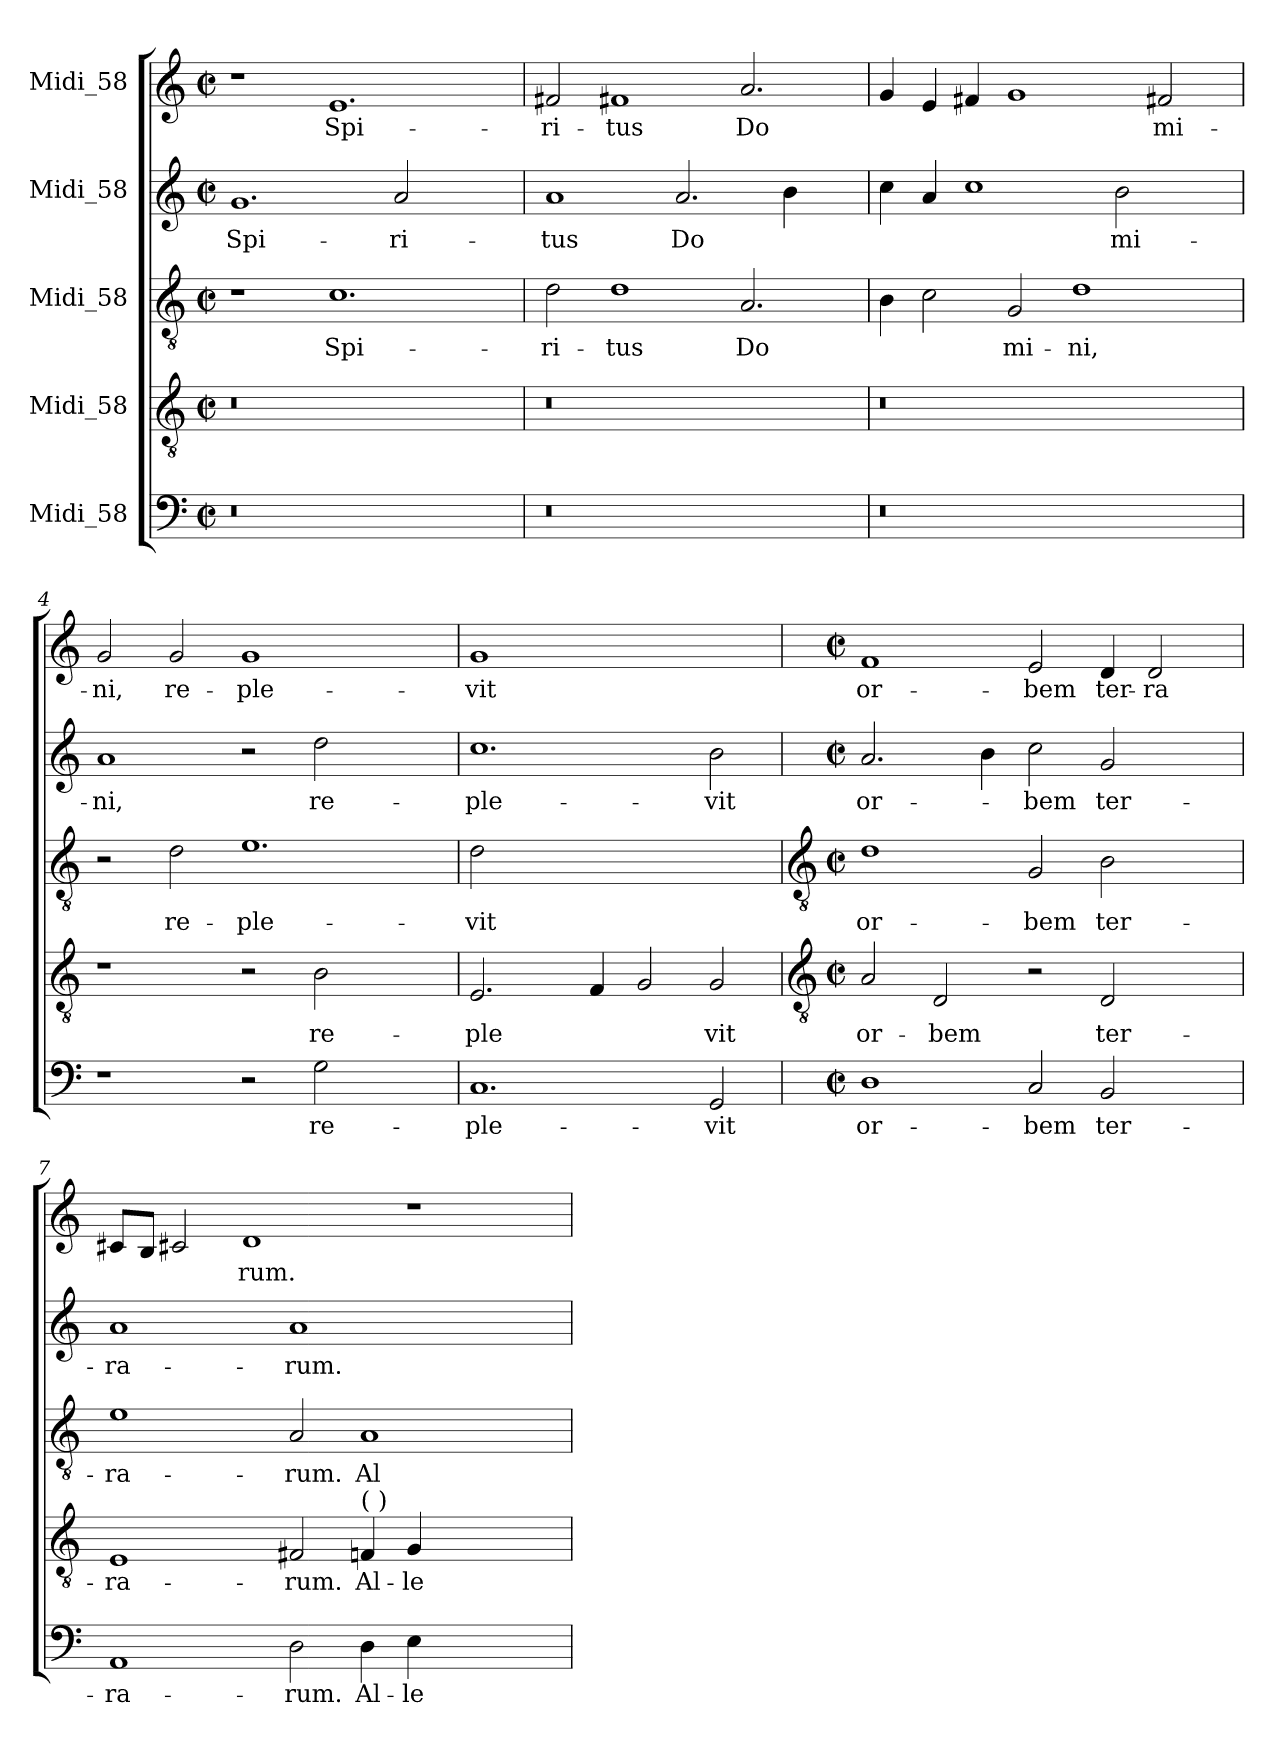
**kern	**text	**kern	**text	**kern	**text	**kern	**text	**kern	**text
*part5	*part5	*part4	*part4	*part3	*part3	*part2	*part2	*part1	*part1
*staff5	*staff5	*staff4	*staff4	*staff3	*staff3	*staff2	*staff2	*staff1	*staff1
*I"Midi_58	*	*I"Midi_58	*	*I"Midi_58	*	*I"Midi_58	*	*I"Midi_58	*
*clefF4	*	*clefGv2	*	*clefGv2	*	*clefG2	*	*clefG2	*
*k[]	*	*k[]	*	*k[]	*	*k[]	*	*k[]	*
*C:	*	*C:	*	*C:	*	*C:	*	*C:	*
*M4/2	*	*M4/2	*	*M4/2	*	*M4/2	*	*M4/2	*
*met(c|)	*	*met(c|)	*	*met(c|)	*	*met(c|)	*	*met(c|)	*
=1	=1	=1	=1	=1	=1	=1	=1	=1	=1
!	!	!	!	!	!	!	!LO:LY:b	!	!
0r	.	0r	.	1r	.	1.g	Spi-	1r	.
!	!	!	!	!	!LO:LY:b	!	!	!	!LO:LY:b
.	.	.	.	1.c	Spi-	.	.	1.e	Spi-
!	!	!	!	!	!	!	!LO:LY:b	!	!
.	.	.	.	.	.	2a	-ri-	.	.
2ryy	.	2ryy	.	.	.	2ryy	.	.	.
=2	=2	=2	=2	=2	=2	=2	=2	=2	=2
!	!	!	!	!	!LO:LY:b	!	!LO:LY:b	!	!LO:LY:b
0r	.	0r	.	2d	-ri-	1a	-tus	2f#X	-ri-
!	!	!	!	!	!LO:LY:b	!	!	!	!LO:LY:b
.	.	.	.	1d	-tus	.	.	1f#X	-tus
!	!	!	!	!	!	!	!LO:LY:b	!	!
.	.	.	.	.	.	2.a	Do	.	.
!	!	!	!	!	!LO:LY:b	!	!	!	!LO:LY:b
.	.	.	.	2.A	Do	.	.	2.a	Do
.	.	.	.	.	.	4b	.	.	.
4ryy	.	4ryy	.	.	.	4ryy	.	.	.
=3	=3	=3	=3	=3	=3	=3	=3	=3	=3
0r	.	0r	.	4B	.	4cc	.	4g	.
.	.	.	.	2c	.	4a	.	4e	.
.	.	.	.	.	.	1cc	.	4f#X	.
!	!	!	!	!	!LO:LY:b	!	!	!	!
.	.	.	.	2G	mi-	.	.	1g	.
!	!	!	!	!	!LO:LY:b	!	!	!	!
.	.	.	.	1d	-ni,	.	.	.	.
!	!	!	!	!	!	!	!LO:LY:b	!	!
.	.	.	.	.	.	2b	mi-	.	.
!	!	!	!	!	!	!	!	!	!LO:LY:b
.	.	.	.	.	.	.	.	2f#X	mi-
4ryy	.	4ryy	.	.	.	4ryy	.	.	.
=4	=4	=4	=4	=4	=4	=4	=4	=4	=4
!	!	!	!	!	!	!	!LO:LY:b	!	!LO:LY:b
1r	.	1r	.	2r	.	1a	-ni,	2g	-ni,
!	!	!	!	!	!LO:LY:b	!	!	!	!LO:LY:b
.	.	.	.	2d	re-	.	.	2g	re-
!	!	!	!	!	!LO:LY:b	!	!	!	!LO:LY:b
2r	.	2r	.	1.e	-ple-	2r	.	1g	-ple-
!	!LO:LY:b	!	!LO:LY:b	!	!	!	!LO:LY:b	!	!
2G	re-	2B	re-	.	.	2dd	re-	.	.
2ryy	.	2ryy	.	.	.	2ryy	.	2ryy	.
=5	=5	=5	=5	=5	=5	=5	=5	=5	=5
!	!LO:LY:b	!	!LO:LY:b	!	!LO:LY:b	!	!LO:LY:b	!	!LO:LY:b
1.C	-ple-	2.E	-ple	2d	-vit	1.cc	-ple-	1g	-vit
.	.	.	.	1.ryy	.	.	.	.	.
.	.	4F	.	.	.	.	.	.	.
.	.	2G	.	.	.	.	.	1ryy	.
!	!LO:LY:b	!	!LO:LY:b	!	!	!	!LO:LY:b	!	!
2GG	-vit	2G	vit	.	.	2b	-vit	.	.
!!LO:LB:g=z
=6	=6	=6	=6	=6	=6	=6	=6	=6	=6
*	*	*clefGv2	*	*clefGv2	*	*	*	*	*
*M4/2	*	*M4/2	*	*M4/2	*	*M4/2	*	*M4/2	*
*met(c|)	*	*met(c|)	*	*met(c|)	*	*met(c|)	*	*met(c|)	*
!	!LO:LY:b	!	!LO:LY:b	!	!LO:LY:b	!	!LO:LY:b	!	!LO:LY:b
1D	or-	2A	or-	1d	or-	2.a	or-	1f	or-
!	!	!	!LO:LY:b	!	!	!	!	!	!
.	.	2D	-bem	.	.	.	.	.	.
.	.	.	.	.	.	4b	.	.	.
!	!LO:LY:b	!	!	!	!LO:LY:b	!	!LO:LY:b	!	!LO:LY:b
2C	-bem	2r	.	2G	-bem	2cc	-bem	2e	-bem
!	!LO:LY:b	!	!LO:LY:b	!	!LO:LY:b	!	!LO:LY:b	!	!LO:LY:b
2BB	ter-	2D	ter-	2B	ter-	2g	ter-	4d	ter-
!	!	!	!	!	!	!	!	!	!LO:LY:b
.	.	.	.	.	.	.	.	2d	-ra
4ryy	.	4ryy	.	4ryy	.	4ryy	.	.	.
=7	=7	=7	=7	=7	=7	=7	=7	=7	=7
!	!LO:LY:b	!	!LO:LY:b	!	!LO:LY:b	!	!LO:LY:b	!	!
1AA	-ra-	1E	-ra-	1e	-ra-	1a	-ra-	8c#XL	.
.	.	.	.	.	.	.	.	8BJ	.
.	.	.	.	.	.	.	.	2c#X	.
!	!	!	!	!	!	!	!	!	!LO:LY:b
.	.	.	.	.	.	.	.	1d	rum.
!	!LO:LY:b	!	!LO:LY:b	!	!LO:LY:b	!	!LO:LY:b	!	!
2D	-rum.	2F#X	-rum.	2A	-rum.	1a	-rum.	.	.
!	!	!LO:TX:a:t=(  )	!	!	!	!	!	!	!
!	!LO:LY:b	!	!LO:LY:b	!	!LO:LY:b	!	!	!	!
4D	Al-	4F	Al-	1A	Al-	.	.	.	.
!	!LO:LY:b	!	!LO:LY:b	!	!	!	!	!	!
4E	-le-	4G	-le-	.	.	.	.	1r	.
2.ryy	.	2.ryy	.	.	.	2.ryy	.	.	.
.	.	.	.	4ryy	.	.	.	.	.
=	=	=	=	=	=	=	=	=	=
*-	*-	*-	*-	*-	*-	*-	*-	*-	*-
